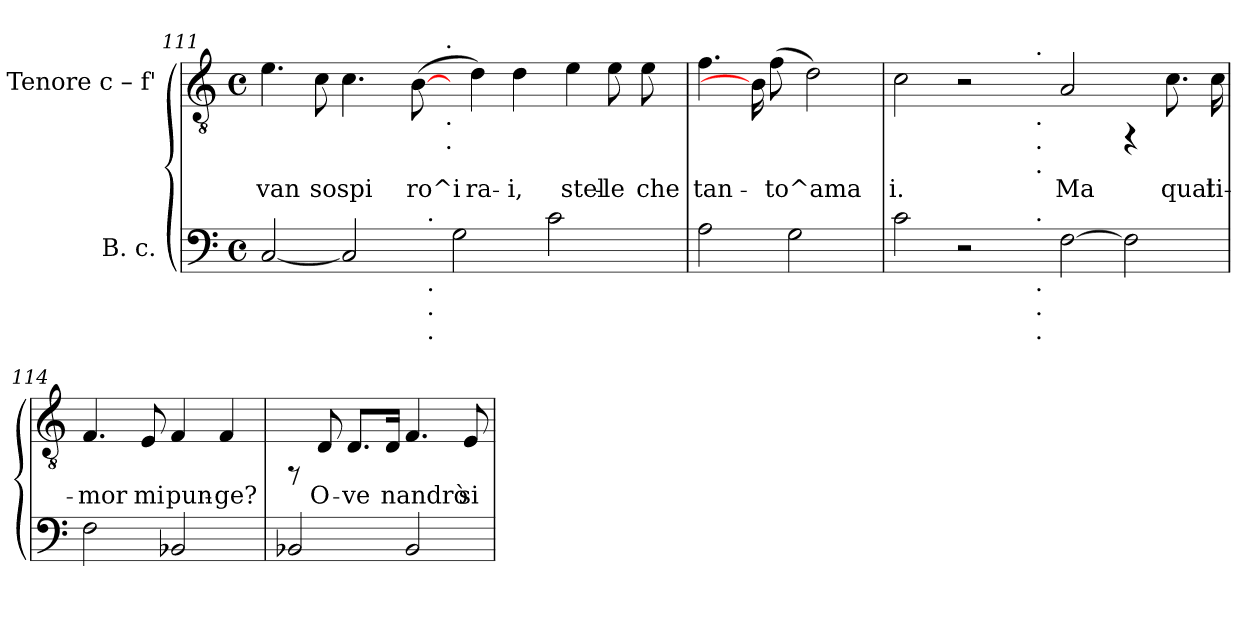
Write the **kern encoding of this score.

**kern	**kern	**text
*part2	*part1	*part1
*staff2	*staff1	*staff1
*I"B. c.	*I"Tenore  c – f'	*
*clefF4	*clefGv2	*
*k[]	*k[]	*
*C:	*C:	*
*M4/4	*M4/4	*
*met(c)	*met(c)	*
=111	=111	=111
!	!	!LO:LY:b:cj
*^	*^	*
[<2C/	2ryy	4.e\	2ryy	van
!	!	!	!	!LO:LY:b:cj
.	.	8c\	.	sospi-
!	!	!	!	!LO:LY:b:cj
2C/]	4ryy	4.c\	4ryy	--
.	8ryy	.	8...ryy	.
!	!	!	!	!LO:LY:b:cj
.	32.ryy	(<[8B\	.	-ro^i
!	!LO:TX:a:t=.	!	!	!
!	!LO:TX:b:t=.	!	!	!
!	!LO:TX:b:t=.	!	!	!
!	!LO:TX:b:t=.	!	!	!
.	1ryy	.	.	.
!	!	!	!LO:TX:a:t=.	!
!	!	!	!LO:TX:b:t=.	!
!	!	!	!LO:TX:b:t=.	!
.	.	.	1ryy	.
2G\	.	16ryy	.	.
!	!	!	!	!LO:LY:b:cj
.	.	4d\)	.	ra-
!	!	!	!	!LO:LY:b:cj
.	.	4d\	.	-i,
2c\	.	.	.	.
!	!	!	!	!LO:LY:b:cj
.	.	4e\	.	stel-
!	!	!	!	!LO:LY:b:cj
.	.	8e\	.	-le
.	8ryy	.	.	.
!	!	!	!	!LO:LY:b:cj
.	.	8e\	.	che
.	.	.	16ryy	.
16ryy	.	.	.	.
.	64ryy	.	64ryy	.
=112	=112	=112	=112	=112
!	!	!	!	!LO:LY:b:cj
*v	*v	*	*	*
*	*v	*v	*
2A\	4.f\	tan-
.	16B\]	.
!	!	!LO:LY:b:cj
.	(<8f\	-to^ama-
2G\	.	.
!	!	!LO:LY:b:cj
.	2d\)	--
16ryy	.	.
=113	=113	=113
!	!	!LO:LY:b:cj
*^	*^	*
2c\	2ryy	2c\	2ryy	-i.
2r	4ryy	2r	4ryy	.
.	8ryy	.	8ryy	.
.	64ryy	.	64ryy	.
!	!	!	!LO:TX:a:t=.	!
!	!	!	!LO:TX:b:t=.	!
!	!	!	!LO:TX:b:t=.	!
!	!	!	!LO:TX:b:t=.	!
!	!LO:TX:a:t=.	!	!	!
!	!LO:TX:b:t=.	!	!	!
!	!LO:TX:b:t=.	!	!	!
!	!LO:TX:b:t=.	!	!	!
.	1ryy	.	1ryy	.
!	!	!	!	!LO:LY:b:cj
[>2F\	.	2A/	.	Ma
2F\]	.	4rFF	.	.
!	!	!	!	!LO:LY:b:cj
.	.	8.c\	.	qual
.	16..ryy	.	16..ryy	.
!	!	!	!	!LO:LY:b:cj
.	.	16c\	.	ti-
!!LO:LB:g=z
=114	=114	=114	=114	=114
!	!	!	!	!LO:LY:b:cj
*v	*v	*	*	*
*	*v	*v	*
2F\	4.F/	-mor
!	!	!LO:LY:b:cj
.	8E/	mi
!	!	!LO:LY:b:cj
2BB-X/	4F/	pun-
!	!	!LO:LY:b:cj
.	4F/	-ge?
=115	=115	=115
2BB-X/	8rFF	.
!	!	!LO:LY:b:cj
.	8D/	O-
!	!	!LO:LY:b:cj
.	8.D/L	-ve
!	!	!LO:LY:b:cj
.	16D/Jk	nandrò
!	!	!LO:LY:b:cj
2BB-/	4.F/	.
!	!	!LO:LY:b:cj
.	8E/	si
=	=	=
*-	*-	*-
